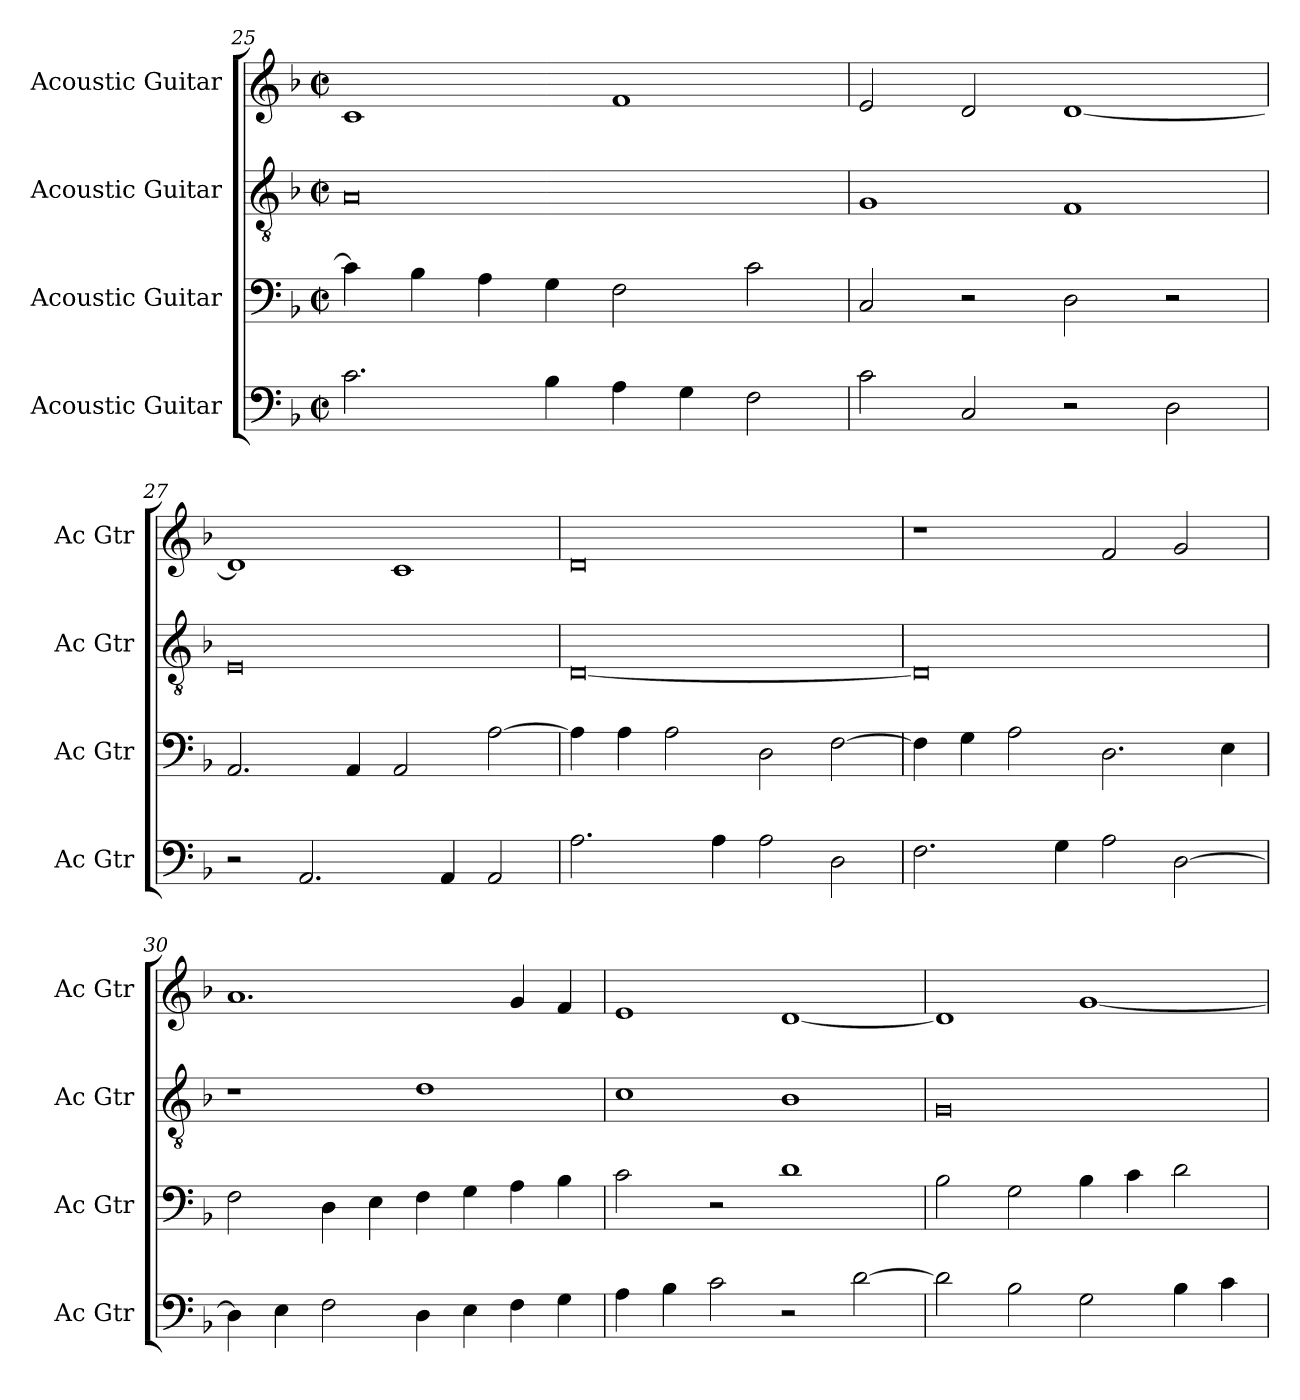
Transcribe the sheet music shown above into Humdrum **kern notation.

**kern	**kern	**kern	**kern
*part4	*part3	*part2	*part1
*staff4	*staff3	*staff2	*staff1
*I"Acoustic Guitar	*I"Acoustic Guitar	*I"Acoustic Guitar	*I"Acoustic Guitar
*I'Ac Gtr	*I'Ac Gtr	*I'Ac Gtr	*I'Ac Gtr
*clefF4	*clefF4	*clefGv2	*clefG2
*k[b-]	*k[b-]	*k[b-]	*k[b-]
*M2/2	*M2/2	*M2/2	*M2/2
*met(c|)	*met(c|)	*met(c|)	*met(c|)
=25	=25	=25	=25
2.c\	4c\]	0A	1c
.	4B-\	.	.
.	4A\	.	.
4B-\	4G\	.	.
4A\	2F\	.	1f
4G\	.	.	.
2F\	2c\	.	.
=26	=26	=26	=26
2c\	2C/	1G	2e/
2C/	2r	.	2d/
2r	2D\	1F	[1d
2D\	2r	.	.
=27	=27	=27	=27
2r	2.AA/	0E	1d]
2.AA/	.	.	.
.	4AA/	.	.
.	2AA/	.	1c
4AA/	.	.	.
2AA/	[2A\	.	.
=28	=28	=28	=28
2.A\	4A\]	[0D/	0d
.	4A\	.	.
.	2A\	.	.
4A\	.	.	.
2A\	2D\	.	.
2D\	[2F\	.	.
=29	=29	=29	=29
2.F\	4F\]	0D]	1r
.	4G\	.	.
.	2A\	.	.
4G\	.	.	.
2A\	2.D\	.	2f/
[2D\	.	.	2g/
.	4E\	.	.
=30	=30	=30	=30
4D\]	2F\	1r	1.a
4E\	.	.	.
2F\	4D\	.	.
.	4E\	.	.
4D\	4F\	1d	.
4E\	4G\	.	.
4F\	4A\	.	4g/
4G\	4B-\	.	4f/
=31	=31	=31	=31
4A\	2c\	1c	1e
4B-\	.	.	.
2c\	2r	.	.
2r	1d	1B-	[1d
[2d	.	.	.
=32	=32	=32	=32
2d\]	2B-\	0G	1d]
2B-\	2G\	.	.
2G\	4B-\	.	[1g
.	4c\	.	.
4B-\	2d\	.	.
4c\	.	.	.
=	=	=	=
*-	*-	*-	*-
